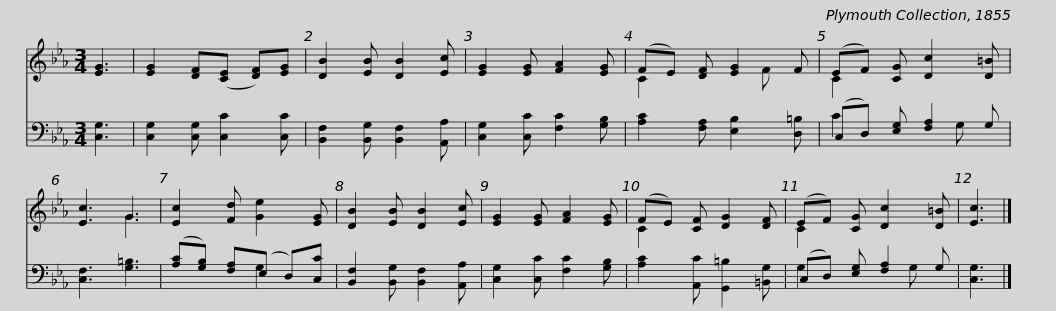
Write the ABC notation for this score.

X:1
%%score ( 1 2 ) ( 3 4 )
L:1/8
M:3/4
I:linebreak $
K:Eb
V:1 treble
V:2 treble
V:3 bass
V:4 bass
V:1
 [EG]3 | [EG]2 [DF]([CE] [DF])[EG] | [DB]2 [EB] [DB]2 [Ec] | [EG]2 [EG] [FA]2 [EG] | (FE) [DF] [EG]2 F | %5
 (EF) [CG] [Dc]2 [D=B] |$ [Ec]3 G3 | [Ec]2 [Fd] [Ge]2 [EG] | [DB]2 [EB] [DB]2 [Ec] | [EG]2 [EG] [FA]2 [EG] | %10
 (FE) [CF] [DG]2 [DF] |$ (EF) [CG] [Dc]2 [D=B] | [Ec]3 |] %13
V:2
 x3 | x6 | x6 | x6 | C2 x2 F x | %5
 C2 x4 |$ x3 G3 | x6 | x6 | x6 | %10
 C2 x4 |$ C2 x4 | x3 |] %13
V:3
 [C,G,]3 | [C,G,]2 [C,G,] [C,C]2 [C,C] | [B,,F,]2 [B,,G,] [B,,F,]2 [A,,A,] | [C,G,]2 [C,C] [F,C]2 [G,B,] | [A,C]2 [F,A,] [E,B,]2 [D,=B,] | %5
 (C,D,) [E,G,] [F,A,]2 G, |$ [C,F,]3 [G,=B,]3 | ([A,C][G,B,]) [F,A,](E, D,)[C,C] | [B,,F,]2 [B,,G,] [B,,F,]2 [A,,A,] | [C,G,]2 [C,C] [F,C]2 [G,B,] | %10
 [A,C]2 [A,,C] [G,,=B,]2 [=B,,G,] |$ (C,D,) [E,G,] [F,A,]2 G, | [C,G,]3 |] %13
V:4
 x3 | x6 | x6 | x6 | x6 | %5
 C2 x2 G, x |$ x6 | x3 G,2 x | x6 | x6 | %10
 x6 |$ G,2 x2 G, x | x3 |] %13
